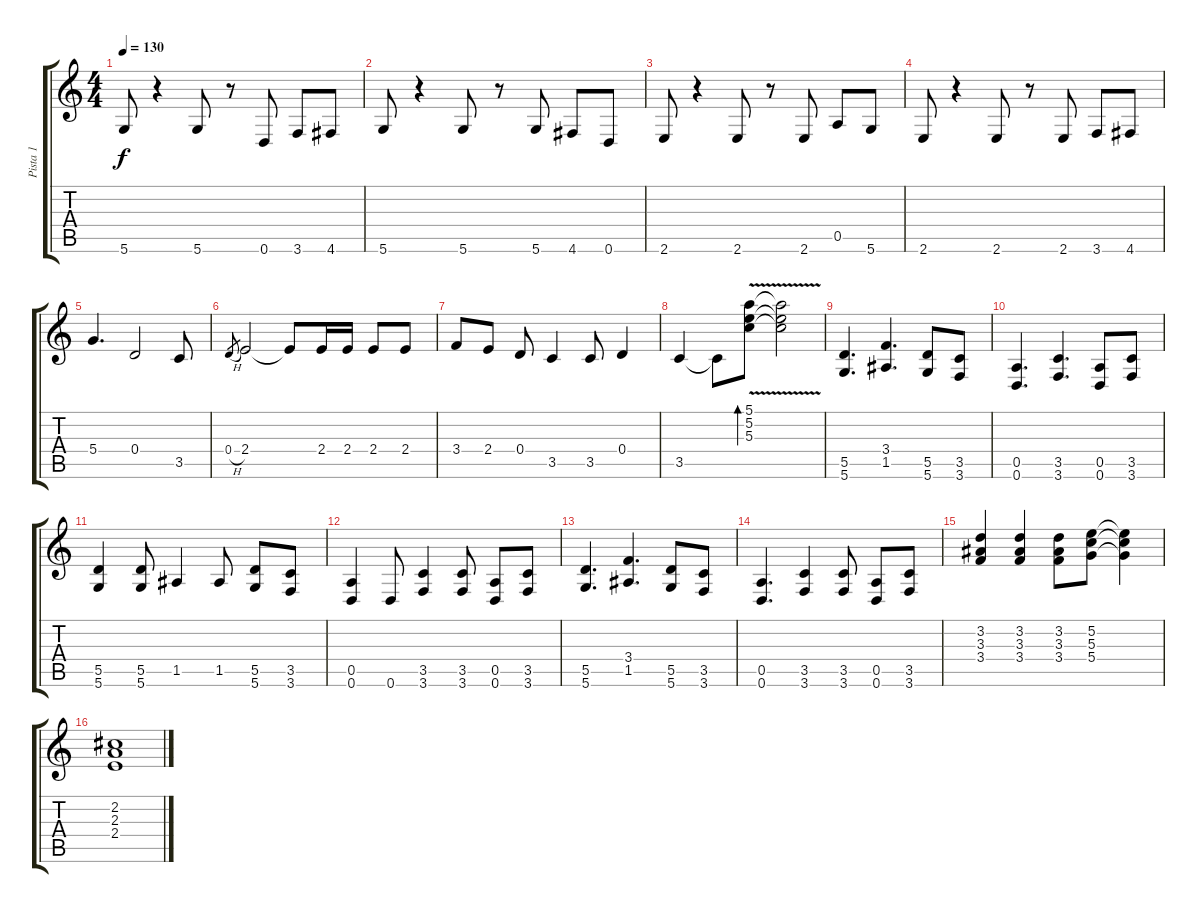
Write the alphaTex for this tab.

\track ("Pista 1" "Pista 1") {instrument acousticguitarsteel}
\staff {score tabs}
\tuning (E4 B3 G3 D3 A2 D2) {hide}
\ts (4 4)
\tempo 130
\clef g2
\ks c
5.6.8{dy f} r.4 5.6.8 r.8 0.6.8 3.6.8 4.6.8 |
5.6.8 r.4 5.6.8 r.8 5.6.8 4.6.8 0.6.8 |
2.6.8 r.4 2.6.8 r.8 2.6.8 0.5.8 5.6.8 |
2.6.8 r.4 2.6.8 r.8 2.6.8 3.6.8 4.6.8 |
5.4.4{d} 0.4.2 3.5.8 |
0.4{h}.8{gr} 2.4.2 2.4{t}.8 2.4.16 2.4.16 2.4.8 2.4.8 |
3.4.8 2.4.8 0.4.8 3.5.4 3.5.8 0.4.4 |
3.5.4 3.5{t}.8 (5.1{v} 5.2{v} 5.3{v}).8{bd 60} (5.1{t} 5.2{t} 5.3{t}).2 |
(5.5 5.6).4{d} (3.4 1.5).4{d} (5.5 5.6).8 (3.5 3.6).8 |
(0.5 0.6).4{d} (3.5 3.6).4{d} (0.5 0.6).8 (3.5 3.6).8 |
(5.5 5.6).4 (5.5 5.6).8 1.5.4 1.5.8 (5.5 5.6).8 (3.5 3.6).8 |
(0.5 0.6).4 0.6.8 (3.5 3.6).4 (3.5 3.6).8 (0.5 0.6).8 (3.5 3.6).8 |
(5.5 5.6).4{d} (3.4 1.5).4{d} (5.5 5.6).8 (3.5 3.6).8 |
(0.5 0.6).4{d} (3.5 3.6).4 (3.5 3.6).8 (0.5 0.6).8 (3.5 3.6).8 |
(3.2 3.3 3.4).4 (3.2 3.3 3.4).4 (3.2 3.3 3.4).8 (5.2 5.3 5.4).8 (5.2{t} 5.3{t} 5.4{t}).4 |
(2.2 2.3 2.4).1
